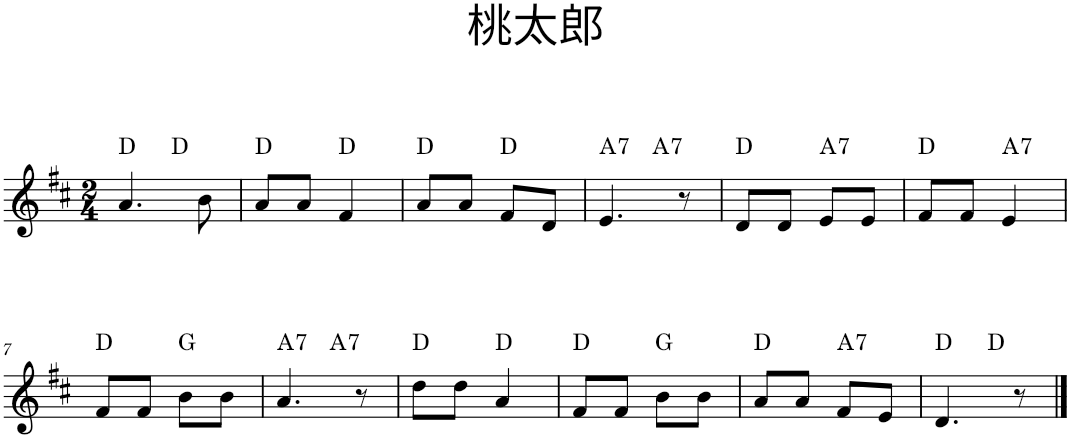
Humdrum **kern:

**kern	**harte
*part1	*part1
*staff1	*
*I"Piano	*
*I'Pno.	*
*clefG2	*
*k[f#c#]	*
*M2/4	*
=1	=1
*^	*
4.a/	4ryy	D:maj
.	4ryy	D:maj
8b\	.	.
*v	*v	*
=2	=2
8a/L	D:maj
8a/J	.
4f#/	D:maj
=3	=3
8a/L	D:maj
8a/J	.
8f#/L	D:maj
8d/J	.
=4	=4
!	!LO:H:kt=7
*^	*
4.e/	4ryy	A:7
!	!	!LO:H:kt=7
.	4ryy	A:7
8r	.	.
*v	*v	*
=5	=5
8d/L	D:maj
8d/J	.
!	!LO:H:kt=7
8e/L	A:7
8e/J	.
=6	=6
8f#/L	D:maj
8f#/J	.
!	!LO:H:kt=7
4e/	A:7
!!LO:LB:g=z
=7	=7
8f#/L	D:maj
8f#/J	.
8b\L	G:maj
8b\J	.
=8	=8
!	!LO:H:kt=7
*^	*
4.a/	4ryy	A:7
!	!	!LO:H:kt=7
.	4ryy	A:7
8r	.	.
*v	*v	*
=9	=9
8dd\L	D:maj
8dd\J	.
4a/	D:maj
=10	=10
8f#/L	D:maj
8f#/J	.
8b\L	G:maj
8b\J	.
=11	=11
8a/L	D:maj
8a/J	.
!	!LO:H:kt=7
8f#/L	A:7
8e/J	.
=12	=12
*^	*
4.d/	4ryy	D:maj
.	4ryy	D:maj
8r	.	.
*v	*v	*
==	==
*-	*-
